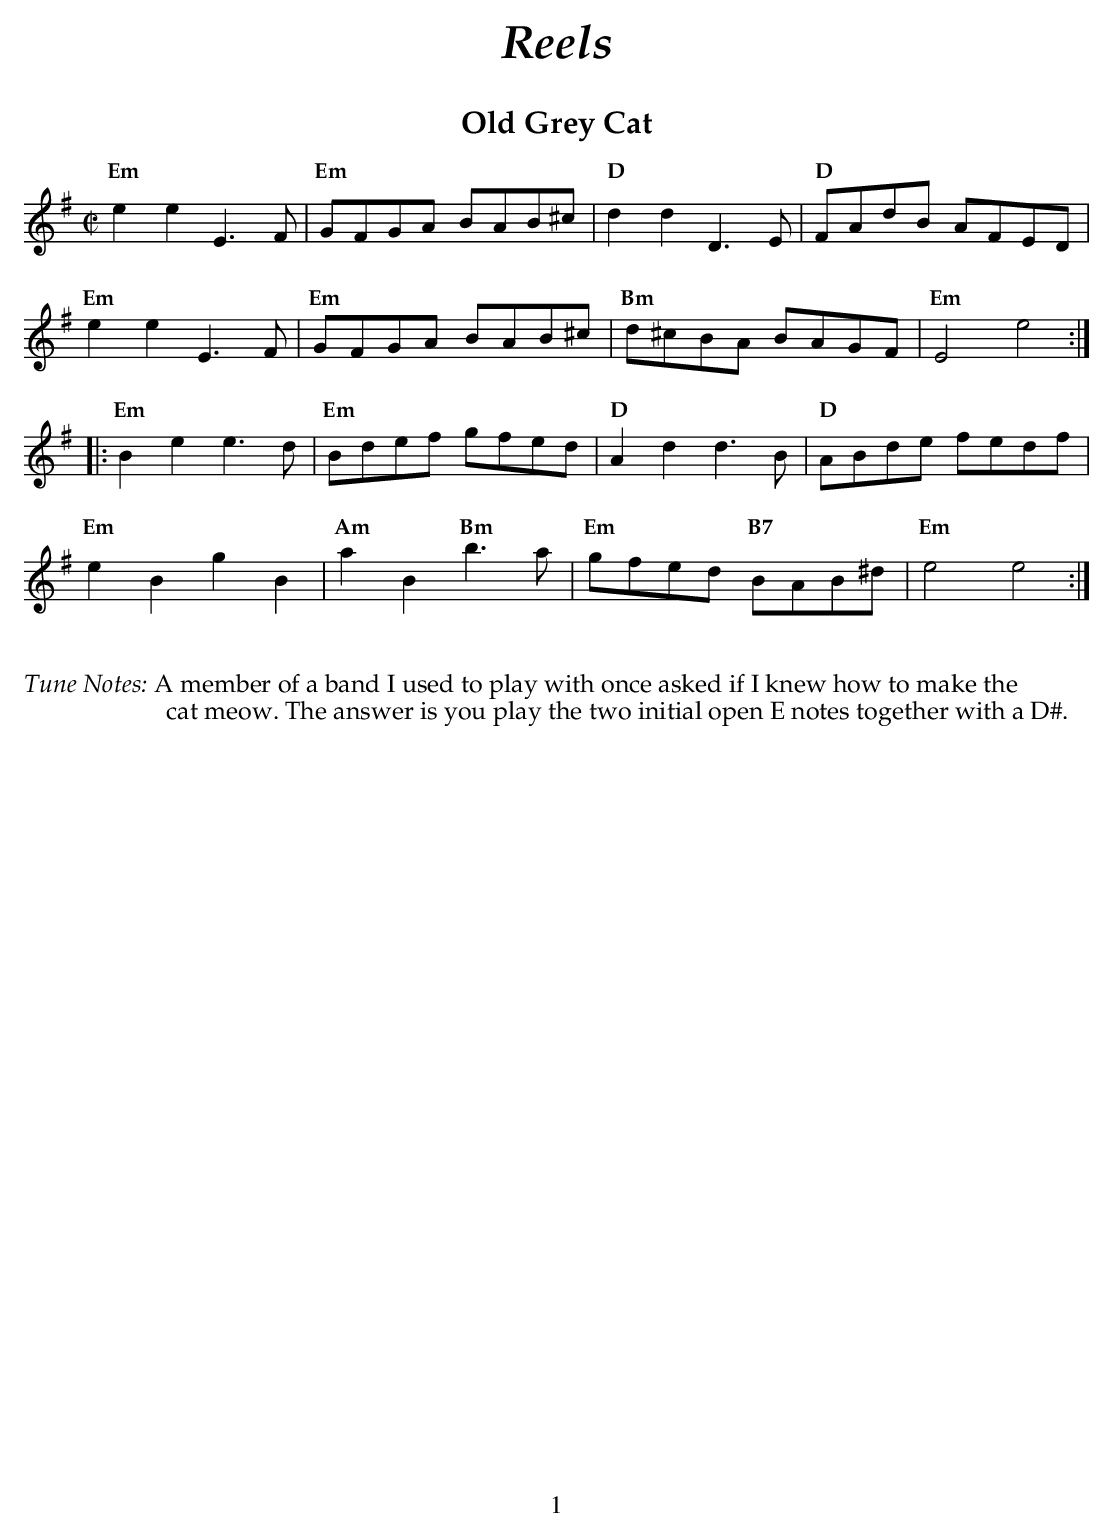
X:1
T:Old Grey Cat
M:C|
L:1/8
K:Em
  "Em" e2e2 E3F  | "Em" GFGA      BAB^c | "D"  d2d2 D3E   | "D"  FAdB AFED   |
  "Em" e2e2 E3F  | "Em" GFGA      BAB^c | "Bm" d^cBA BAGF | "Em" E4 e4      :|
|: "Em" B2e2 e3d  | "Em" Bdef      gfed  | "D"  A2d2d3B    | "D"  ABde fedf   |
  "Em" e2B2 g2B2 | "Am" a2B2 "Bm" b3a   | "Em" gfed "B7" BAB^d | "Em" e4 e4 :|
